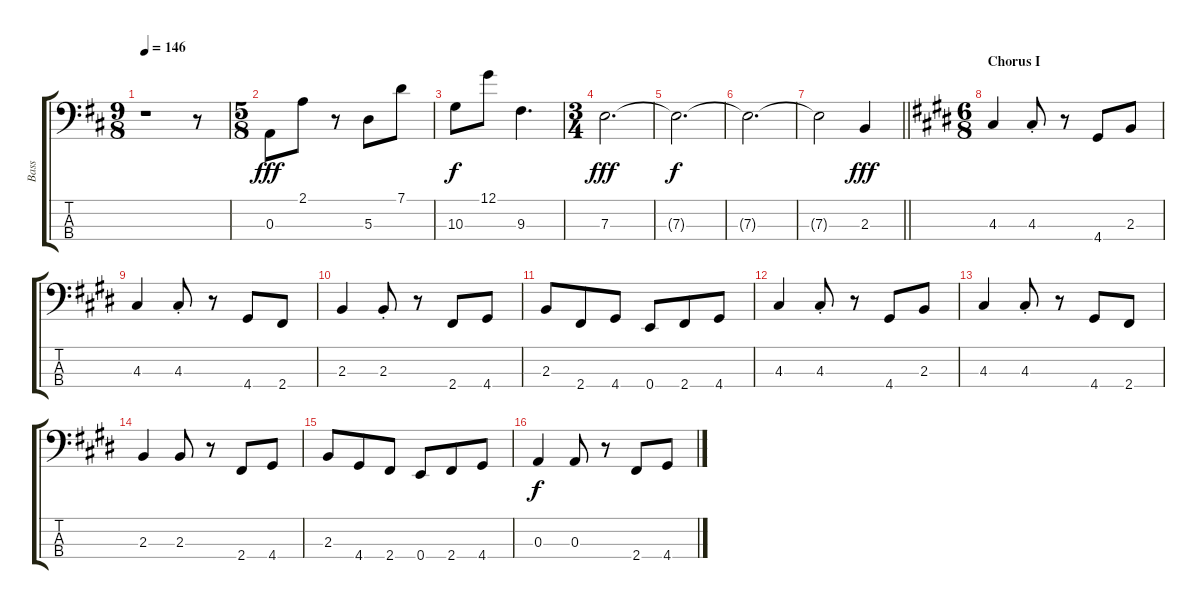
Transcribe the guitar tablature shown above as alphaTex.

\track ("Bass" "Bass") {instrument electricbassfinger}
\staff {score tabs}
\tuning (G2 D2 A1 E1) {hide}
\ts (9 8)
\tempo 146
\clef f4
\ks d
r.1{dy fff} r.8 |
\ts (5 8)
0.3.8 2.1.8 r.8 5.3.8 7.1.8 |
10.3.8{dy f} 12.1.8 9.3.4{d} |
\ts (3 4)
7.3.2{d dy fff} |
7.3{t}.2{d dy f} |
7.3{t}.2{d} |
\barLineRight lightlight
7.3{t}.2 2.3.4{dy fff} |
\ts (6 8)
\section ("" "Chorus I")
\ks e
4.3.4 4.3{st}.8 r.8 4.4.8 2.3.8 |
4.3.4 4.3{st}.8 r.8 4.4.8 2.4.8 |
2.3.4 2.3{st}.8 r.8 2.4.8 4.4.8 |
2.3.8 2.4.8 4.4.8 0.4.8 2.4.8 4.4.8 |
4.3.4 4.3{st}.8 r.8 4.4.8 2.3.8 |
4.3.4 4.3{st}.8 r.8 4.4.8 2.4.8 |
2.3.4 2.3.8 r.8 2.4.8 4.4.8 |
2.3.8 4.4.8 2.4.8 0.4.8 2.4.8 4.4.8 |
0.3.4{dy f} 0.3.8 r.8 2.4.8 4.4.8
